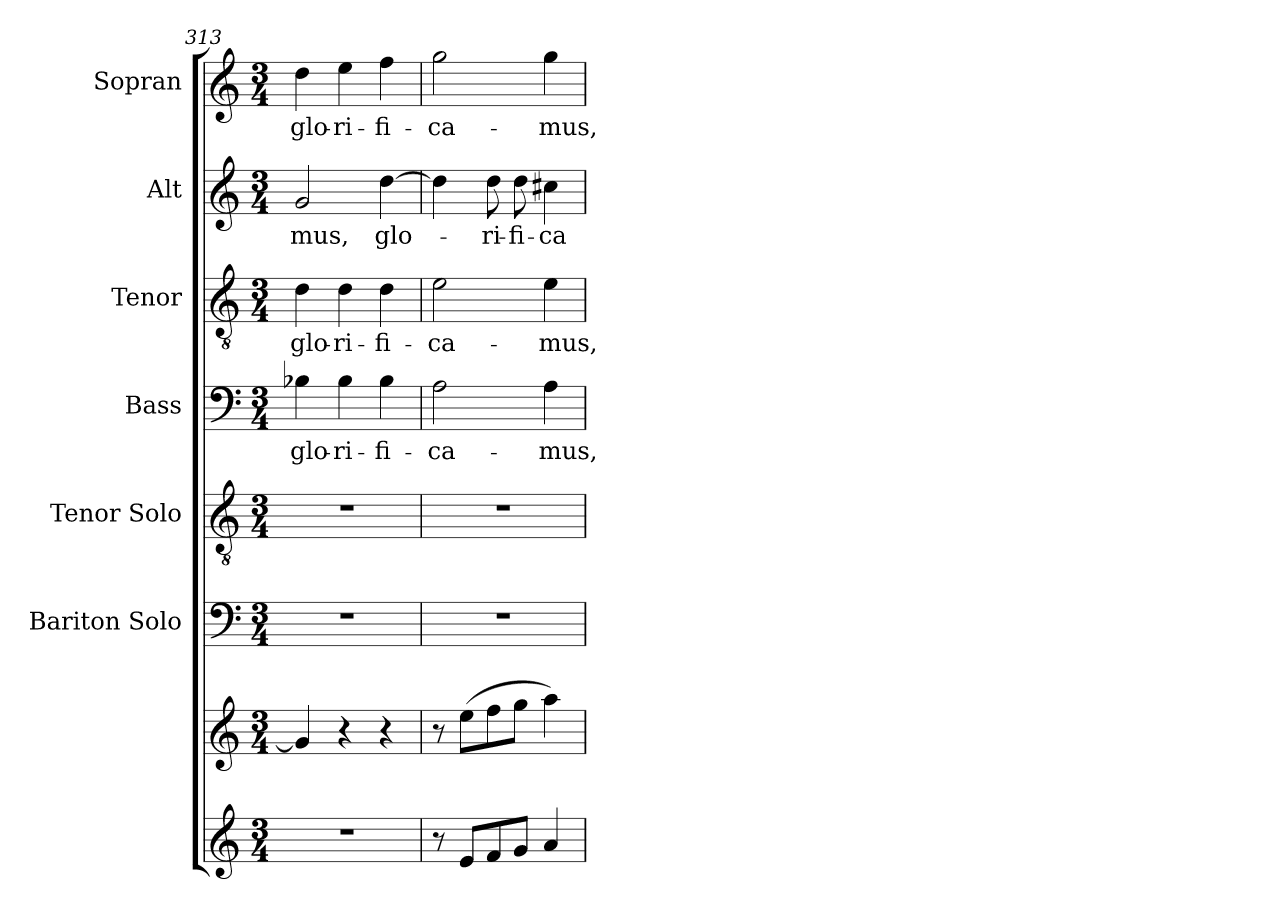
**kern	**kern	**kern	**kern	**kern	**text	**kern	**text	**kern	**text	**kern	**text
*part7	*part7	*part6	*part5	*part4	*part4	*part3	*part3	*part2	*part2	*part1	*part1
*staff8	*staff7	*staff6	*staff5	*staff4	*staff4	*staff3	*staff3	*staff2	*staff2	*staff1	*staff1
*	*	*I"Bariton Solo	*I"Tenor Solo	*I"Bass	*	*I"Tenor	*	*I"Alt	*	*I"Sopran	*
*	*	*	*	*I'B.	*	*I'T.	*	*I'A.	*	*I'S.	*
!!LO:LB:g=z
*clefG2	*clefG2	*clefF4	*clefGv2	*clefF4	*	*clefGv2	*	*clefG2	*	*clefG2	*
*k[]	*k[]	*k[]	*k[]	*k[]	*	*k[]	*	*k[]	*	*k[]	*
*C:	*C:	*C:	*C:	*C:	*	*C:	*	*C:	*	*C:	*
*M3/4	*M3/4	*M3/4	*M3/4	*M3/4	*	*M3/4	*	*M3/4	*	*M3/4	*
=313	=313	=313	=313	=313	=313	=313	=313	=313	=313	=313	=313
!	!	!	!	!	!LO:LY:b	!	!LO:LY:b	!	!LO:LY:b	!	!LO:LY:b
2.r	4g/]	2.r	2.r	4B-X\	glo-	4d\	glo-	2g/	-mus,	4dd\	glo-
!	!	!	!	!	!LO:LY:b	!	!LO:LY:b	!	!	!	!LO:LY:b
.	4r	.	.	4B-\	-ri-	4d\	-ri-	.	.	4ee\	-ri-
!	!	!	!	!	!LO:LY:b	!	!LO:LY:b	!	!LO:LY:b	!	!LO:LY:b
.	4r	.	.	4B-\	-fi-	4d\	-fi-	[4dd\	glo-	4ff\	-fi-
=314	=314	=314	=314	=314	=314	=314	=314	=314	=314	=314	=314
!	!	!	!	!	!LO:LY:b	!	!LO:LY:b	!	!	!	!LO:LY:b
8r	8r	2.r	2.r	2A\	-ca-	2e\	-ca-	4dd\]	.	2gg\	-ca-
8e/L	(>8ee\L	.	.	.	.	.	.	.	.	.	.
!	!	!	!	!	!	!	!	!	!LO:LY:b	!	!
8f/	8ff\	.	.	.	.	.	.	8dd\	-ri-	.	.
!	!	!	!	!	!	!	!	!	!LO:LY:b	!	!
8g/J	8gg\J	.	.	.	.	.	.	8dd\	-fi-	.	.
!	!	!	!	!	!LO:LY:b	!	!LO:LY:b	!	!LO:LY:b	!	!LO:LY:b
4a/	4aa\)	.	.	4A\	-mus,	4e\	-mus,	4cc#X\	-ca-	4gg\	-mus,
=	=	=	=	=	=	=	=	=	=	=	=
*-	*-	*-	*-	*-	*-	*-	*-	*-	*-	*-	*-
